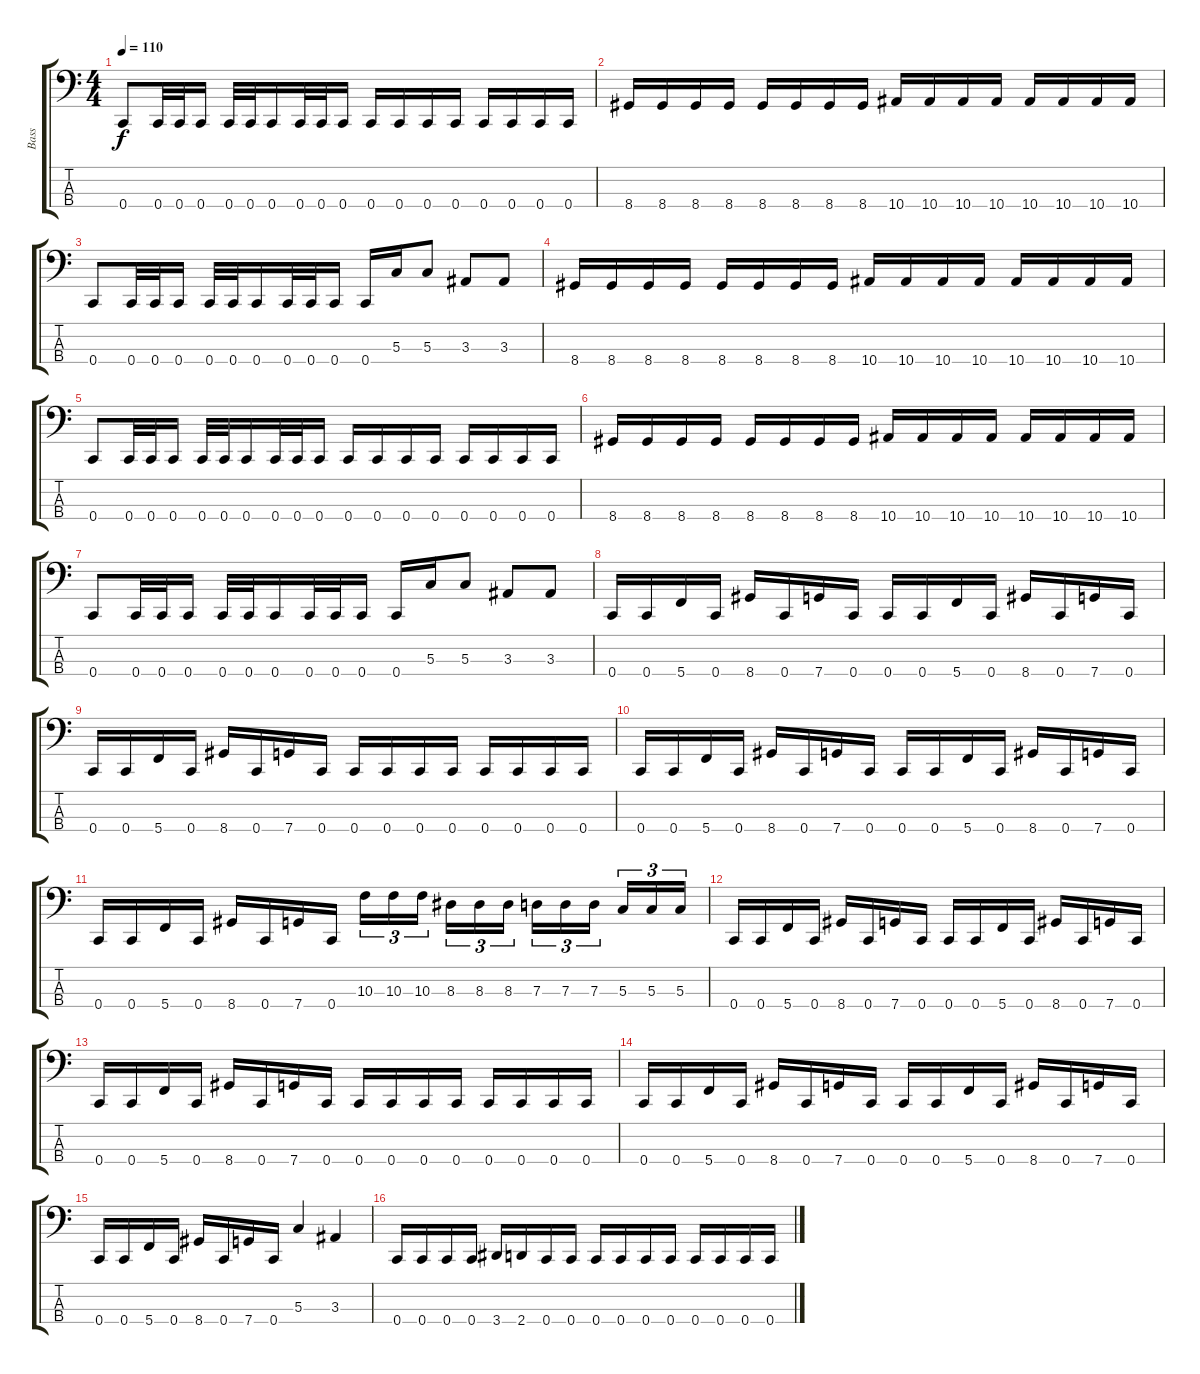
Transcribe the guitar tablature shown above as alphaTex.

\track ("Bass" "Bass") {instrument electricbasspick}
\staff {score tabs}
\tuning (F2 C2 G1 C1) {hide}
\ts (4 4)
\tempo 110
\clef f4
\ks c
0.4.8{dy f} 0.4.32 0.4.32 0.4.16 0.4.32 0.4.32 0.4.16 0.4.32 0.4.32 0.4.16 0.4.16 0.4.16 0.4.16 0.4.16 0.4.16 0.4.16 0.4.16 0.4.16 |
8.4.16 8.4.16 8.4.16 8.4.16 8.4.16 8.4.16 8.4.16 8.4.16 10.4.16 10.4.16 10.4.16 10.4.16 10.4.16 10.4.16 10.4.16 10.4.16 |
0.4.8 0.4.32 0.4.32 0.4.16 0.4.32 0.4.32 0.4.16 0.4.32 0.4.32 0.4.16 0.4.16 5.3.16 5.3.8 3.3.8 3.3.8 |
8.4.16 8.4.16 8.4.16 8.4.16 8.4.16 8.4.16 8.4.16 8.4.16 10.4.16 10.4.16 10.4.16 10.4.16 10.4.16 10.4.16 10.4.16 10.4.16 |
0.4.8 0.4.32 0.4.32 0.4.16 0.4.32 0.4.32 0.4.16 0.4.32 0.4.32 0.4.16 0.4.16 0.4.16 0.4.16 0.4.16 0.4.16 0.4.16 0.4.16 0.4.16 |
8.4.16 8.4.16 8.4.16 8.4.16 8.4.16 8.4.16 8.4.16 8.4.16 10.4.16 10.4.16 10.4.16 10.4.16 10.4.16 10.4.16 10.4.16 10.4.16 |
0.4.8 0.4.32 0.4.32 0.4.16 0.4.32 0.4.32 0.4.16 0.4.32 0.4.32 0.4.16 0.4.16 5.3.16 5.3.8 3.3.8 3.3.8 |
0.4.16 0.4.16 5.4.16 0.4.16 8.4.16 0.4.16 7.4.16 0.4.16 0.4.16 0.4.16 5.4.16 0.4.16 8.4.16 0.4.16 7.4.16 0.4.16 |
0.4.16 0.4.16 5.4.16 0.4.16 8.4.16 0.4.16 7.4.16 0.4.16 0.4.16 0.4.16 0.4.16 0.4.16 0.4.16 0.4.16 0.4.16 0.4.16 |
0.4.16 0.4.16 5.4.16 0.4.16 8.4.16 0.4.16 7.4.16 0.4.16 0.4.16 0.4.16 5.4.16 0.4.16 8.4.16 0.4.16 7.4.16 0.4.16 |
0.4.16 0.4.16 5.4.16 0.4.16 8.4.16 0.4.16 7.4.16 0.4.16 10.3.16{tu (3 2)} 10.3.16{tu (3 2)} 10.3.16{tu (3 2) beam splitsecondary} 8.3.16{tu (3 2)} 8.3.16{tu (3 2)} 8.3.16{tu (3 2)} 7.3.16{tu (3 2)} 7.3.16{tu (3 2)} 7.3.16{tu (3 2) beam splitsecondary} 5.3.16{tu (3 2)} 5.3.16{tu (3 2)} 5.3.16{tu (3 2)} |
0.4.16 0.4.16 5.4.16 0.4.16 8.4.16 0.4.16 7.4.16 0.4.16 0.4.16 0.4.16 5.4.16 0.4.16 8.4.16 0.4.16 7.4.16 0.4.16 |
0.4.16 0.4.16 5.4.16 0.4.16 8.4.16 0.4.16 7.4.16 0.4.16 0.4.16 0.4.16 0.4.16 0.4.16 0.4.16 0.4.16 0.4.16 0.4.16 |
0.4.16 0.4.16 5.4.16 0.4.16 8.4.16 0.4.16 7.4.16 0.4.16 0.4.16 0.4.16 5.4.16 0.4.16 8.4.16 0.4.16 7.4.16 0.4.16 |
0.4.16 0.4.16 5.4.16 0.4.16 8.4.16 0.4.16 7.4.16 0.4.16 5.3.4 3.3.4 |
0.4.16 0.4.16 0.4.16 0.4.16 3.4.16 2.4.16 0.4.16 0.4.16 0.4.16 0.4.16 0.4.16 0.4.16 0.4.16 0.4.16 0.4.16 0.4.16
